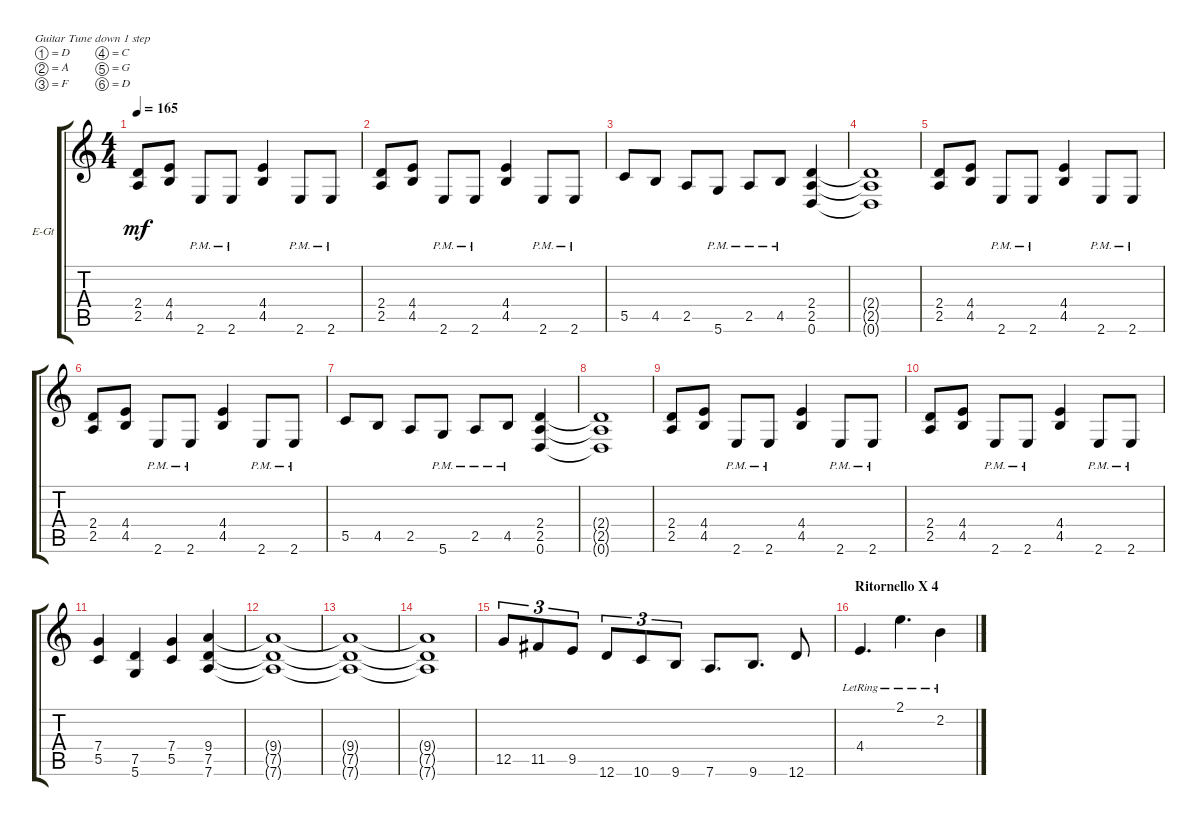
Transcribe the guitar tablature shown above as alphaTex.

\bracketExtendMode groupsimilarinstruments
\firstSystemTrackNameOrientation horizontal
\otherSystemsTrackNameOrientation horizontal
\track ("Guitar Rhythm" "E-Gt") {solo instrument distortionguitar}
\staff {score tabs}
\tuning (D4 A3 F3 C3 G2 D2)
\ts (4 4)
\tempo 165
\clef g2
\ks c
(2.5 2.4).8{dy mf} (4.4 4.5).8 2.6{pm}.8 2.6{pm}.8 (4.4 4.5).4 2.6{pm}.8 2.6{pm}.8 |
(2.5 2.4).8 (4.4 4.5).8 2.6{pm}.8 2.6{pm}.8 (4.4 4.5).4 2.6{pm}.8 2.6{pm}.8 |
5.5.8 4.5.8 2.5.8 5.6{pm}.8 2.5{pm}.8 4.5{pm}.8 (0.6 2.5 2.4).4 |
(0.6{t} 2.5{t} 2.4{t}).1 |
(2.5 2.4).8 (4.4 4.5).8 2.6{pm}.8 2.6{pm}.8 (4.4 4.5).4 2.6{pm}.8 2.6{pm}.8 |
(2.5 2.4).8 (4.4 4.5).8 2.6{pm}.8 2.6{pm}.8 (4.4 4.5).4 2.6{pm}.8 2.6{pm}.8 |
5.5.8 4.5.8 2.5.8 5.6{pm}.8 2.5{pm}.8 4.5{pm}.8 (0.6 2.5 2.4).4 |
(0.6{t} 2.5{t} 2.4{t}).1 |
(2.5 2.4).8 (4.4 4.5).8 2.6{pm}.8 2.6{pm}.8 (4.4 4.5).4 2.6{pm}.8 2.6{pm}.8 |
(2.5 2.4).8 (4.4 4.5).8 2.6{pm}.8 2.6{pm}.8 (4.4 4.5).4 2.6{pm}.8 2.6{pm}.8 |
(5.5 7.4).4 (5.6 7.5).4 (5.5 7.4).4 (7.5 7.6 9.4).4 |
(7.5{t} 7.6{t} 9.4{t}).1 |
(7.5{t} 7.6{t} 9.4{t}).1 |
(7.5{t} 7.6{t} 9.4{t}).1 |
\section ("" "")
12.5.8{tu (3 2)} 11.5.8{tu (3 2)} 9.5.8{tu (3 2)} 12.6.8{tu (3 2)} 10.6.8{tu (3 2)} 9.6.8{tu (3 2)} 7.6.8{d} 9.6.8{d} 12.6.8 |
\section ("" "Ritornello X 4")
4.4{lr}.4{d} 2.1{lr}.4{d} 2.2{lr}.4
